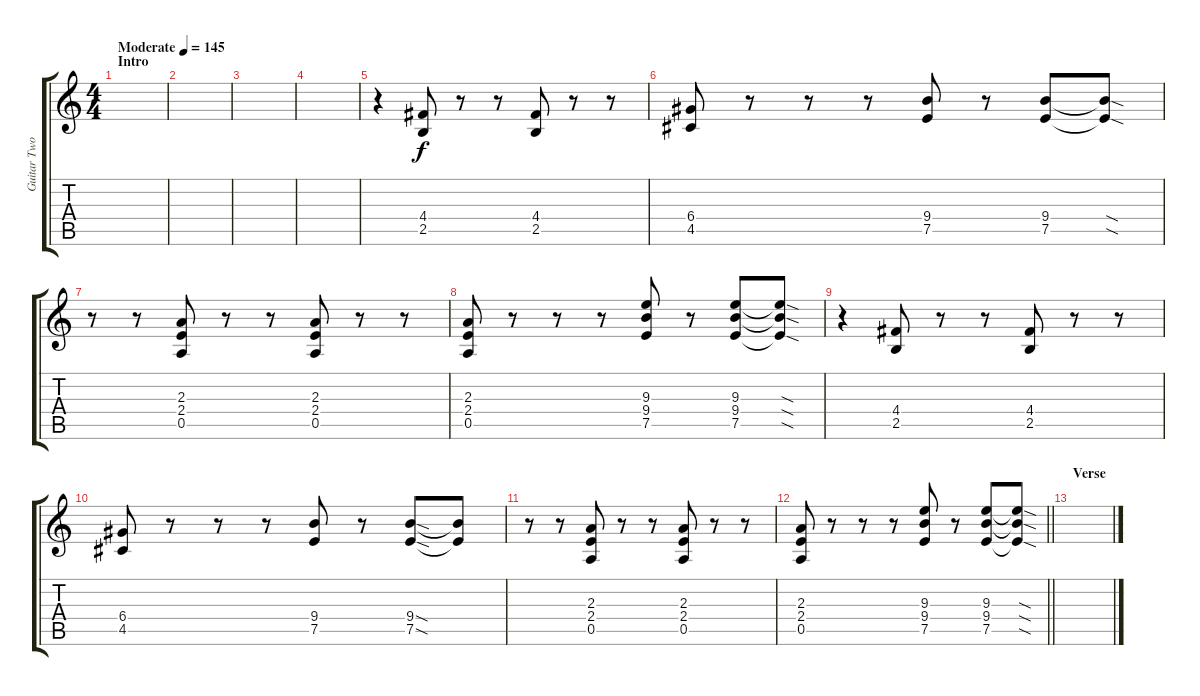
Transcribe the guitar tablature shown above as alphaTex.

\track ("Guitar Two [Mason Musso]" "Guitar Two") {instrument acousticguitarsteel}
\staff {score tabs}
\tuning (E4 B3 G3 D3 A2 E2) {hide}
\ts (4 4)
\section ("" "Intro")
\tempo (145 "Moderate")
\clef g2
\ks c
|
|
|
|
r.4 (4.4 2.5).8 r.8 r.8 (4.4 2.5).8 r.8 r.8 |
(6.4 4.5).8 r.8 r.8 r.8 (9.4 7.5).8 r.8 (9.4 7.5).8 (9.4{sod t} 7.5{sod t}).8 |
r.8 r.8 (2.3 2.4 0.5).8 r.8 r.8 (2.3 2.4 0.5).8 r.8 r.8 |
(2.3 2.4 0.5).8 r.8 r.8 r.8 (9.3 9.4 7.5).8 r.8 (9.3 9.4 7.5).8 (9.3{sod t} 9.4{sod t} 7.5{sod t}).8 |
r.4 (4.4 2.5).8 r.8 r.8 (4.4 2.5).8 r.8 r.8 |
(6.4 4.5).8 r.8 r.8 r.8 (9.4 7.5).8 r.8 (9.4{sod} 7.5{sod}).8 (9.4{t} 7.5{t}).8 |
r.8 r.8 (2.3 2.4 0.5).8 r.8 r.8 (2.3 2.4 0.5).8 r.8 r.8 |
\barLineRight lightlight
(2.3 2.4 0.5).8 r.8 r.8 r.8 (9.3 9.4 7.5).8 r.8 (9.3 9.4 7.5).8 (9.3{sod t} 9.4{sod t} 7.5{sod t}).8 |
\section ("" "Verse")
